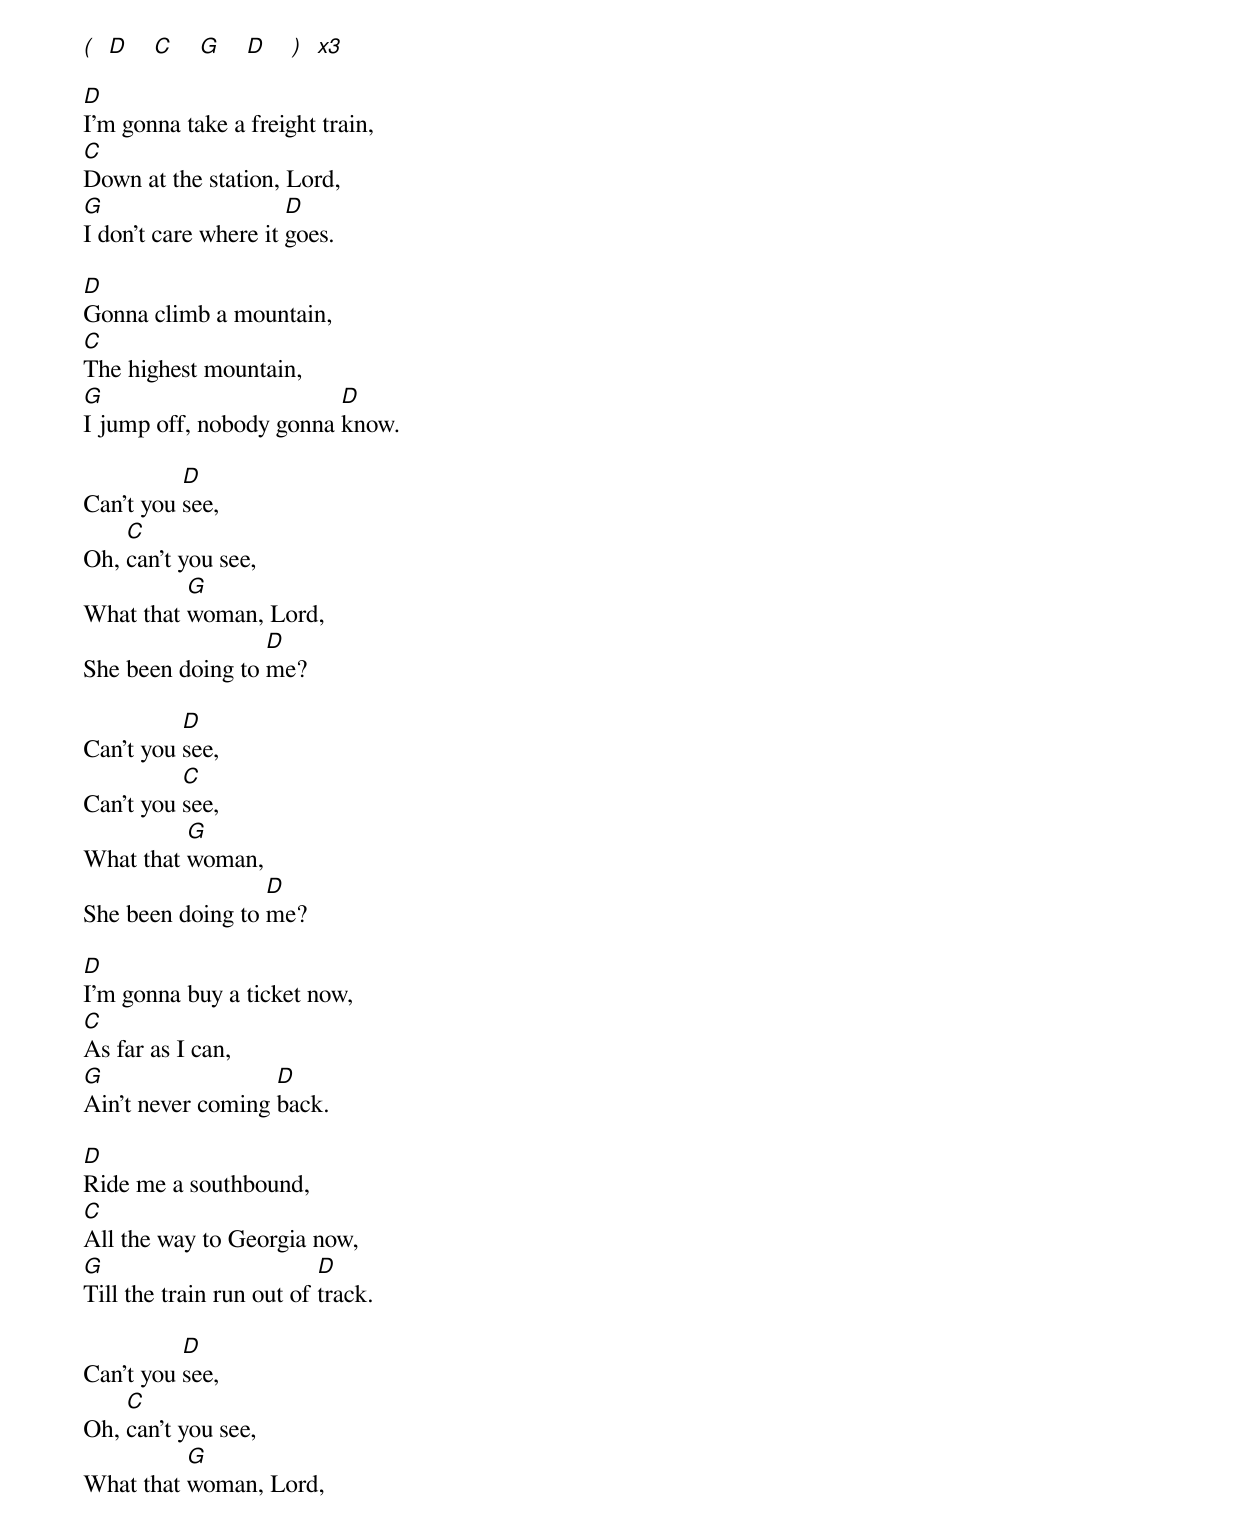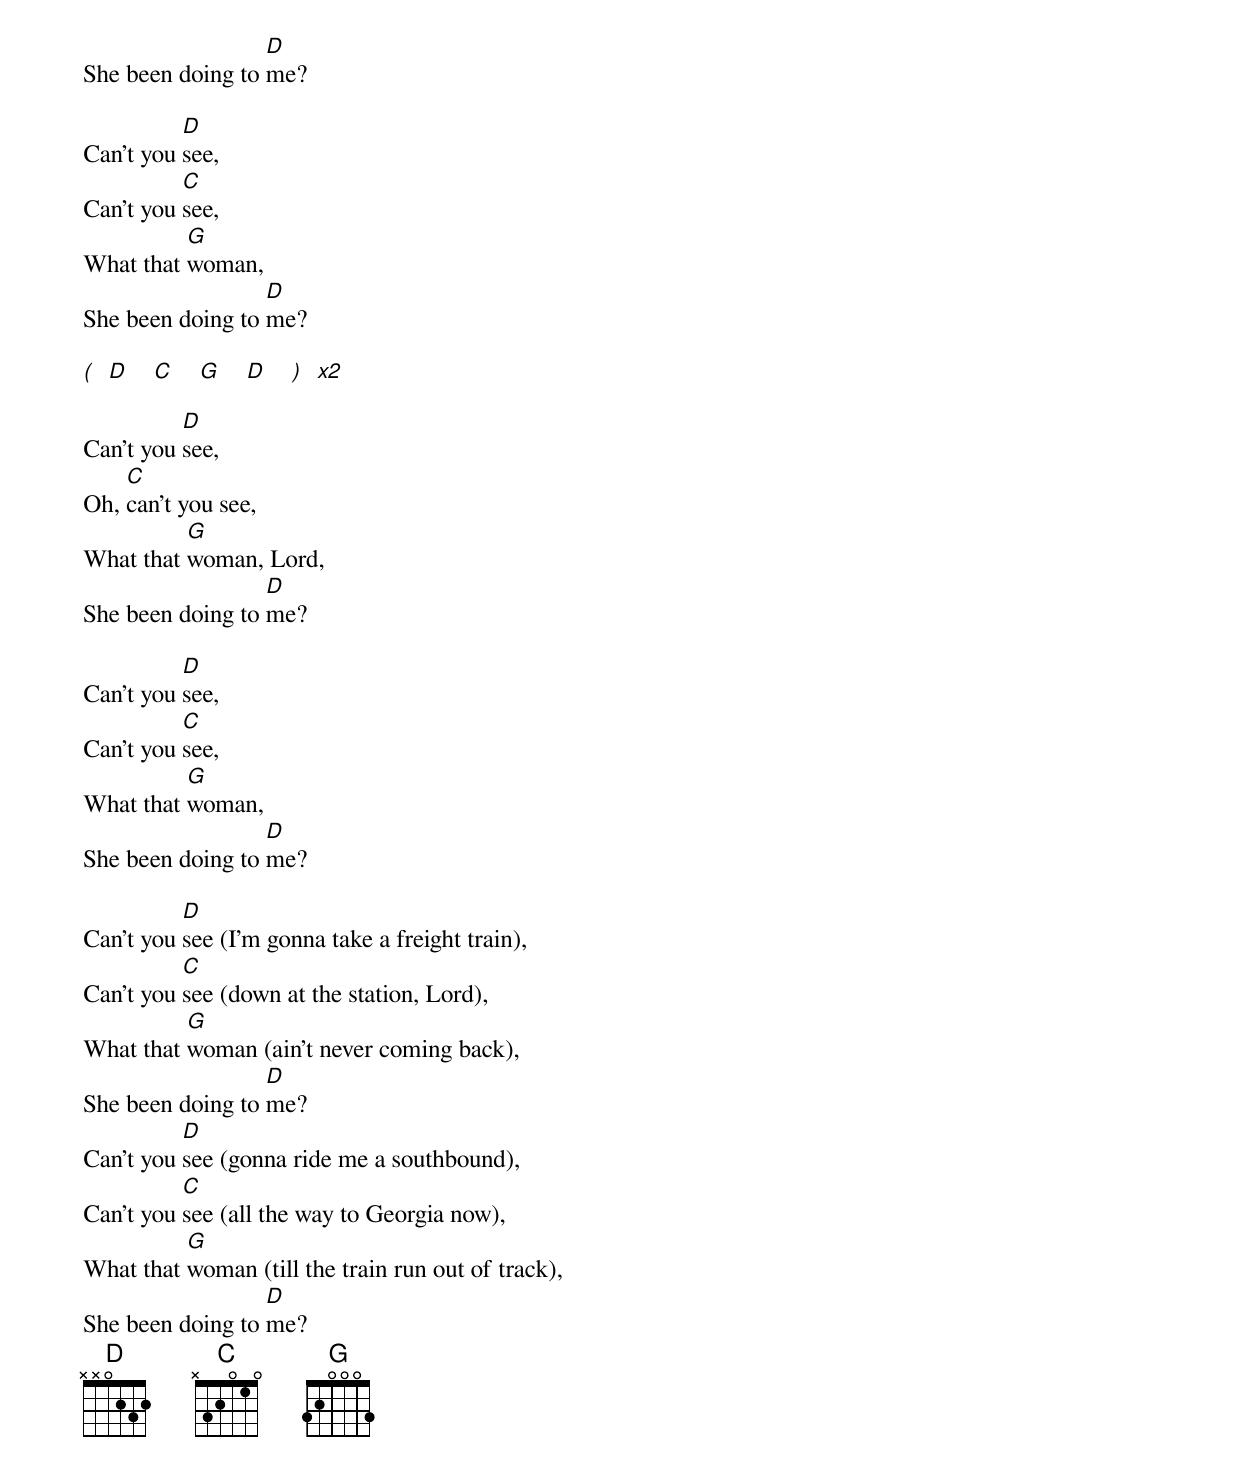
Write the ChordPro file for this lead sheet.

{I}
[(]  [D]    [C]    [G]    [D]    [)]  [x3]

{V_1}
[D]I'm gonna take a freight train,
[C]Down at the station, Lord,
[G]I don't care where it [D]goes.

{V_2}
[D]Gonna climb a mountain,
[C]The highest mountain,
[G]I jump off, nobody gonna [D]know.

{C}
Can't you [D]see,
Oh, [C]can't you see,
What that [G]woman, Lord,
She been doing to [D]me?

{C}
Can't you [D]see,
Can't you [C]see,
What that [G]woman,
She been doing to [D]me?

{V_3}
[D]I'm gonna buy a ticket now,
[C]As far as I can,
[G]Ain't never coming [D]back.

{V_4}
[D]Ride me a southbound,
[C]All the way to Georgia now,
[G]Till the train run out of [D]track.

{C}
Can't you [D]see,
Oh, [C]can't you see,
What that [G]woman, Lord,
She been doing to [D]me?

{C}
Can't you [D]see,
Can't you [C]see,
What that [G]woman,
She been doing to [D]me?

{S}
[(]  [D]    [C]    [G]    [D]    [)]  [x2]

{C}
Can't you [D]see,
Oh, [C]can't you see,
What that [G]woman, Lord,
She been doing to [D]me?

{C}
Can't you [D]see,
Can't you [C]see,
What that [G]woman,
She been doing to [D]me?

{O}
Can't you [D]see (I'm gonna take a freight train),
Can't you [C]see (down at the station, Lord),
What that [G]woman (ain't never coming back),
She been doing to [D]me?
Can't you [D]see (gonna ride me a southbound),
Can't you [C]see (all the way to Georgia now),
What that [G]woman (till the train run out of track),
She been doing to [D]me?
